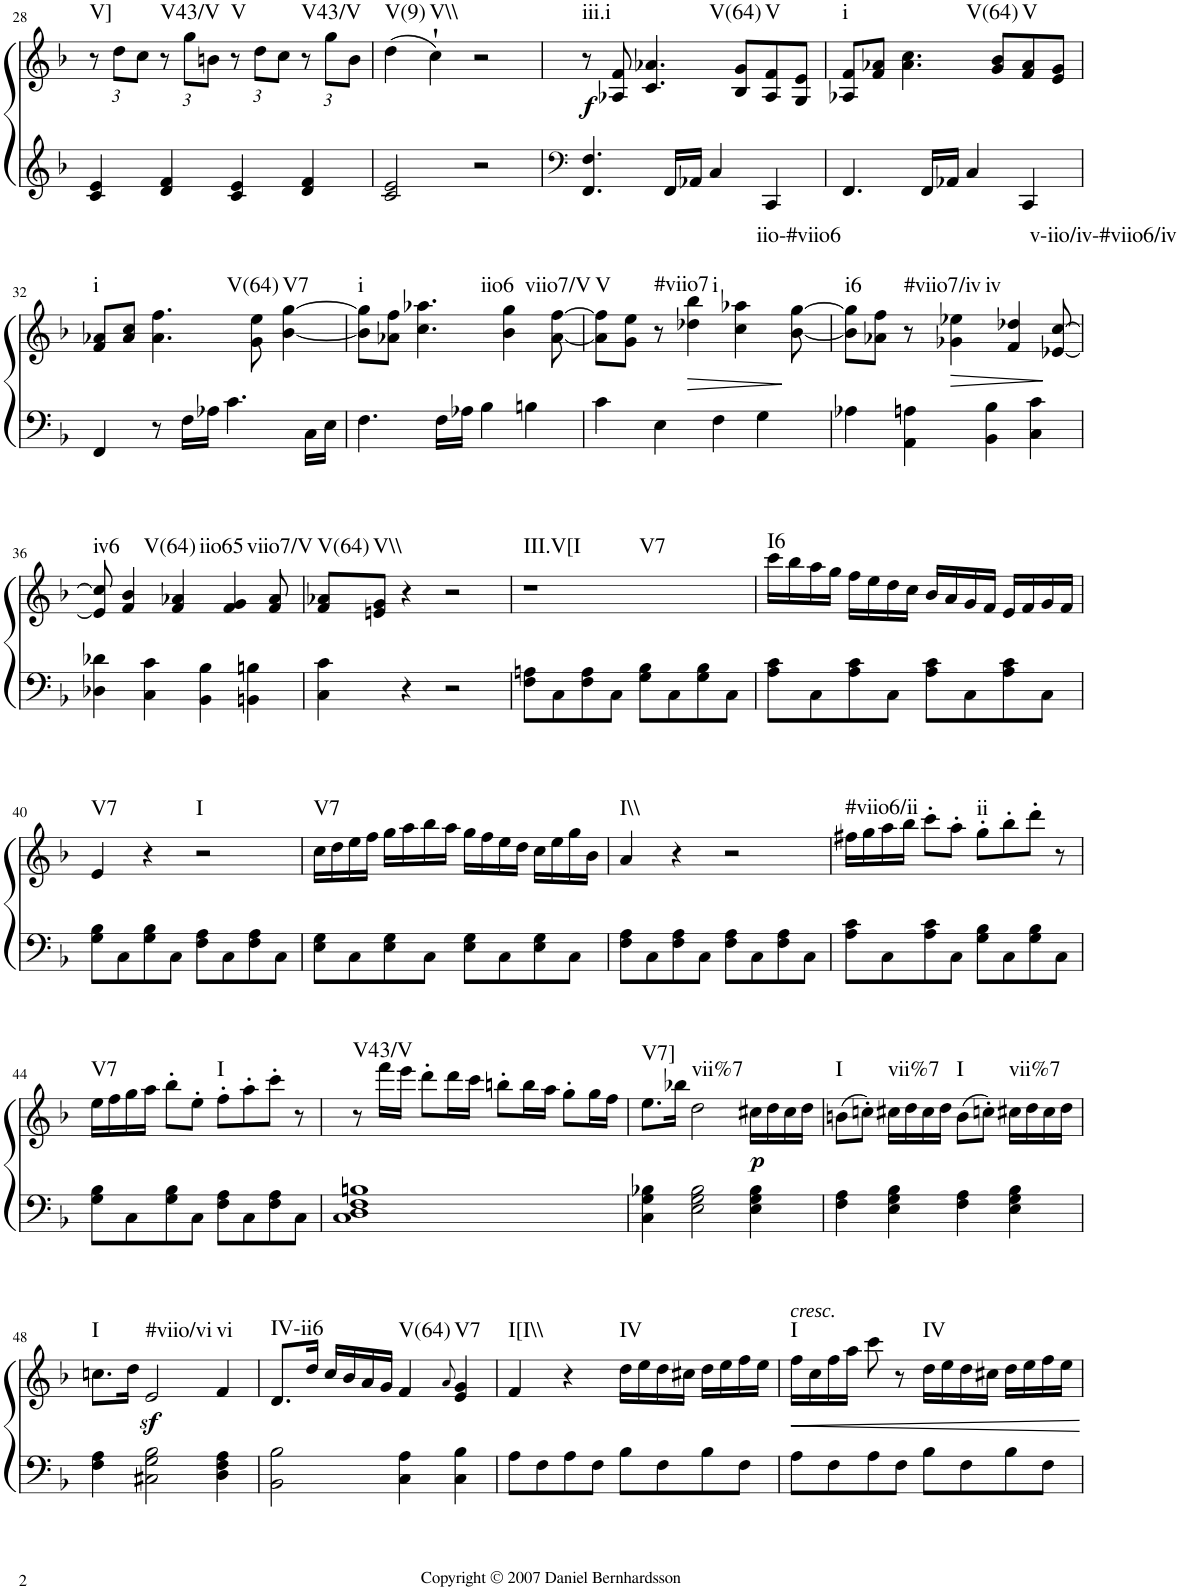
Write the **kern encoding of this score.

**kern	**kern	**dynam	**harte
*part1	*part1	*part1	*part1
*staff2	*staff1	*staff1/2	*
*I"Piano	*	*	*
*I'Pno.	*	*	*
!!LO:PB:g=z
*clefG2	*clefG2	*	*
*k[b-]	*k[b-]	*	*
*F:	*F:	*	*
*M4/4	*M4/4	*	*
*met(c)	*met(c)	*	*
*	*Xbrackettup	*	*
=28	=28	=28	=28
!	!	!	!LO:H:kt=V]
4c/ 4e/	12r	.	N
.	12dd\L	.	.
.	12cc\J	.	.
!	!	!	!LO:H:kt=V43/V
4d/ 4f/	12r	.	N
.	12gg\L	.	.
.	12bn\J	.	.
!	!	!	!LO:H:kt=V
4c/ 4e/	12r	.	N
.	12dd\L	.	.
.	12cc\J	.	.
!	!	!	!LO:H:kt=V43/V
4d/ 4f/	12r	.	N
.	12gg\L	.	.
.	12b\J	.	.
=29	=29	=29	=29
!	!	!	!LO:H:kt=V(9)
2c/ 2e/	(4dd\	.	N
!	!	!	!LO:H:kt=V\\
.	4cc`\)	.	N
2r	2r	.	.
=30	=30	=30	=30
*clefF4	*	*	*
!	!	!LO:DY:b	!LO:H:kt=iii.i
4.FF/ 4.F/	8r	f	N
.	8A-X/ 8f/	.	.
!	!	!	!LO:H:kt=V(64)
.	4.c/ 4.a-X/	.	N
16FF/LL	.	.	.
16AA-X/JJ	.	.	.
4C/	.	.	.
.	8B-/ 8g/L	.	.
!	!	!	!LO:H:kt=V
4CC/	8A-/ 8f/	.	N
.	8G/ 8e/J	.	.
=31	=31	=31	=31
!	!	!	!LO:H:kt=i
4.FF/	8A-X/ 8f/L	.	N
.	8f/ 8a-X/J	.	.
!	!	!	!LO:H:kt=V(64)
.	4.a-\ 4.cc\	.	N
16FF/LL	.	.	.
16AA-X/JJ	.	.	.
4C/	.	.	.
.	8g/ 8b-/L	.	.
!	!	!	!LO:H:kt=V
4CC/	8f/ 8a-/	.	N
.	8e/ 8g/J	.	.
!!LO:LB:g=z
=32	=32	=32	=32
!	!	!	!LO:H:kt=i
4FF/	8f/ 8a-X/L	.	N
.	8a-/ 8cc/J	.	.
!	!	!	!LO:H:kt=V(64)
8r	4.a-\ 4.ff\	.	N
16F\LL	.	.	.
16A-X\JJ	.	.	.
4.c\	.	.	.
.	8g\ 8ee\	.	.
!	!	!	!LO:H:kt=V7
.	[4b-\ [4gg\	.	N
16C\LL	.	.	.
16E\JJ	.	.	.
=33	=33	=33	=33
!	!	!	!LO:H:kt=i
4.F\	8b-\] 8gg\]L	.	N
.	8a-X\ 8ff\J	.	.
!	!	!	!LO:H:kt=iio6
.	4.cc\ 4.aa-X\	.	N
16F\LL	.	.	.
16A-X\JJ	.	.	.
4B-\	.	.	.
!	!	!	!LO:H:kt=viio7/V
.	4b-\ 4gg\	.	N
4Bn\	.	.	.
.	[8a-\ [8ff\	.	.
=34	=34	=34	=34
!	!	!	!LO:H:kt=V
4c\	8a-\] 8ff\]L	.	N
.	8g\ 8ee\J	.	.
!	!	!	!LO:H:kt=#viio7
4E\	8r	.	N
!	!	!LO:HP:b	!LO:H:kt=i
.	4dd-X\ 4bb-\	>	N
4F\	.	.	.
!	!	!	!LO:H:kt=iio-#viio6
.	4cc\ 4aa-X\	.	N
4G\	.	.	.
.	[8b-\ [8gg\	]	.
=35	=35	=35	=35
!	!	!	!LO:H:kt=i6
4A-X\	8b-\] 8gg\]L	.	N
.	8a-X\ 8ff\J	.	.
!	!	!	!LO:H:kt=#viio7/iv
4AA\ 4An\	8r	.	N
!	!	!LO:HP:b	!LO:H:kt=iv
.	4g-X\ 4ee-X\	>	N
4BB-\ 4B-\	.	.	.
!	!	!	!LO:H:kt=v-iio/iv-#viio6/iv
.	4f/ 4dd-X/	.	N
4C\ 4c\	.	.	.
.	[8e-X/ [8cc/	]	.
!!LO:LB:g=z
=36	=36	=36	=36
!	!	!	!LO:H:kt=iv6
4D-X\ 4d-X\	8e-/] 8cc/]	.	N
!	!	!	!LO:H:kt=V(64)
.	4f/ 4b-/	.	N
4C\ 4c\	.	.	.
!	!	!	!LO:H:kt=iio65
.	4f/ 4a-X/	.	N
4BB-\ 4B-\	.	.	.
!	!	!	!LO:H:kt=viio7/V
.	4f/ 4g/	.	N
4BBn\ 4Bn\	.	.	.
.	8f/ 8a-/	.	.
=37	=37	=37	=37
!	!	!	!LO:H:kt=V(64)
4C\ 4c\	8f/ 8a-X/L	.	N
!	!	!	!LO:H:kt=V\\
.	8en/ 8g/J	.	N
4r	4r	.	.
2r	2r	.	.
=38	=38	=38	=38
!	!	!	!LO:H:n=1:kt=III.V[I
!	!	!	!LO:H:n=2:kt=V7
8F\ 8An\L	1r	.	N N
8C\	.	.	.
8F\ 8A\	.	.	.
8C\J	.	.	.
8G\ 8B-\L	.	.	.
8C\	.	.	.
8G\ 8B-\	.	.	.
8C\J	.	.	.
=39	=39	=39	=39
!	!	!	!LO:H:kt=I6
8A\ 8c\L	16ccc\LL	.	N
.	16bb-\	.	.
8C\	16aa\	.	.
.	16gg\JJ	.	.
8A\ 8c\	16ff\LL	.	.
.	16ee\	.	.
8C\J	16dd\	.	.
.	16cc\JJ	.	.
8A\ 8c\L	16b-/LL	.	.
.	16a/	.	.
8C\	16g/	.	.
.	16f/JJ	.	.
8A\ 8c\	16e/LL	.	.
.	16f/	.	.
8C\J	16g/	.	.
.	16f/JJ	.	.
!!LO:LB:g=z
=40	=40	=40	=40
!	!	!	!LO:H:kt=V7
8G\ 8B-\L	4e/	.	N
8C\	.	.	.
8G\ 8B-\	4r	.	.
8C\J	.	.	.
!	!	!	!LO:H:kt=I
8F\ 8A\L	2r	.	N
8C\	.	.	.
8F\ 8A\	.	.	.
8C\J	.	.	.
=41	=41	=41	=41
!	!	!	!LO:H:kt=V7
8E\ 8G\L	16cc\LL	.	N
.	16dd\	.	.
8C\	16ee\	.	.
.	16ff\JJ	.	.
8E\ 8G\	16gg\LL	.	.
.	16aa\	.	.
8C\J	16bb-\	.	.
.	16aa\JJ	.	.
8E\ 8G\L	16gg\LL	.	.
.	16ff\	.	.
8C\	16ee\	.	.
.	16dd\JJ	.	.
8E\ 8G\	16cc\LL	.	.
.	16ee\	.	.
8C\J	16gg\	.	.
.	16b-\JJ	.	.
=42	=42	=42	=42
!	!	!	!LO:H:kt=I\\
8F\ 8A\L	4a/	.	N
8C\	.	.	.
8F\ 8A\	4r	.	.
8C\J	.	.	.
8F\ 8A\L	2r	.	.
8C\	.	.	.
8F\ 8A\	.	.	.
8C\J	.	.	.
=43	=43	=43	=43
!	!	!	!LO:H:kt=#viio6/ii
8A\ 8c\L	16ff#X\LL	.	N
.	16gg\	.	.
8C\	16aa\	.	.
.	16bb-\JJ	.	.
8A\ 8c\	8ccc'\L	.	.
8C\J	8aa'\J	.	.
!	!	!	!LO:H:kt=ii
8G\ 8B-\L	8gg'\L	.	N
8C\	8bb-'\	.	.
8G\ 8B-\	8ddd'\J	.	.
8C\J	8r	.	.
!!LO:LB:g=z
=44	=44	=44	=44
!	!	!	!LO:H:kt=V7
8G\ 8B-\L	16ee\LL	.	N
.	16ff\	.	.
8C\	16gg\	.	.
.	16aa\JJ	.	.
8G\ 8B-\	8bb-'\L	.	.
8C\J	8ee'\J	.	.
!	!	!	!LO:H:kt=I
8F\ 8A\L	8ff'\L	.	N
8C\	8aa'\	.	.
8F\ 8A\	8ccc'\J	.	.
8C\J	8r	.	.
=45	=45	=45	=45
!	!	!	!LO:H:kt=V43/V
1C 1D 1F 1Bn	8r	.	N
.	16fff\LL	.	.
.	16eee\JJ	.	.
.	8ddd'\L	.	.
.	16ddd\L	.	.
.	16ccc\JJ	.	.
.	8bbn'\L	.	.
.	16bb\L	.	.
.	16aa\JJ	.	.
.	8gg'\L	.	.
.	16gg\L	.	.
.	16ff\JJ	.	.
=46	=46	=46	=46
!	!	!	!LO:H:kt=V7]
4C\ 4G\ 4B-X\	8.ee\L	.	N
.	16bb-X\Jk	.	.
!	!	!	!LO:H:kt=vii%7
2E\ 2G\ 2B-\	2dd\	.	N
!	!	!LO:DY:b	!
4E\ 4G\ 4B-\	16cc#X\LL	p	.
.	16dd\	.	.
.	16cc#\	.	.
.	16dd\JJ	.	.
=47	=47	=47	=47
!	!	!	!LO:H:kt=I
4F\ 4A\	(8bn\L	.	N
.	8ccn'\J)	.	.
!	!	!	!LO:H:kt=vii%7
4E\ 4G\ 4B-\	16cc#X\LL	.	N
.	16dd\	.	.
.	16cc#\	.	.
.	16dd\JJ	.	.
!	!	!	!LO:H:kt=I
4F\ 4A\	(8b\L	.	N
.	8ccn'\J)	.	.
!	!	!	!LO:H:kt=vii%7
4E\ 4G\ 4B-\	16cc#X\LL	.	N
.	16dd\	.	.
.	16cc#\	.	.
.	16dd\JJ	.	.
!!LO:LB:g=z
=48	=48	=48	=48
!	!	!	!LO:H:kt=I
4F\ 4A\	8.ccn\L	.	N
.	16dd\Jk	.	.
!	!	!LO:DY:b	!LO:H:kt=#viio/vi
2C#X\ 2G\ 2B-\	2e/	sf	N
!	!	!	!LO:H:kt=vi
4D\ 4F\ 4A\	4f/	.	N
=49	=49	=49	=49
!	!	!	!LO:H:kt=IV-ii6
2BB-\ 2B-\	8.d/L	.	N
.	16dd/Jk	.	.
.	16cc/LL	.	.
.	16b-/	.	.
.	16a/	.	.
.	16g/JJ	.	.
!	!	!	!LO:H:kt=V(64)
4C\ 4A\	4f/	.	N
.	8qa/	.	.
!	!	!	!LO:H:kt=V7
4C\ 4B-\	4e/ 4g/	.	N
=50	=50	=50	=50
!	!	!	!LO:H:kt=I[I\\
8A\L	4f/	.	N
8F\	.	.	.
8A\	4r	.	.
8F\J	.	.	.
!	!	!	!LO:H:kt=IV
8B-\L	16dd\LL	.	N
.	16ee\	.	.
8F\	16dd\	.	.
.	16cc#X\JJ	.	.
8B-\	16dd\LL	.	.
.	16ee\	.	.
8F\J	16ff\	.	.
.	16ee\JJ	.	.
=51	=51	=51	=51
!	!LO:TX:a:i:t=cresc.	!	!LO:H:kt=I
8A\L	16ff\LL	.	N
.	16cc\	.	.
8F\	16ff\	.	.
.	16aa\JJ	.	.
8A\	8ccc\	.	.
8F\J	8r	.	.
!	!	!	!LO:H:kt=IV
8B-\L	16dd\LL	.	N
.	16ee\	.	.
8F\	16dd\	.	.
.	16cc#X\JJ	.	.
8B-\	16dd\LL	.	.
.	16ee\	.	.
8F\J	16ff\	.	.
.	16ee\JJ	.	.
=	=	=	=
*-	*-	*-	*-
